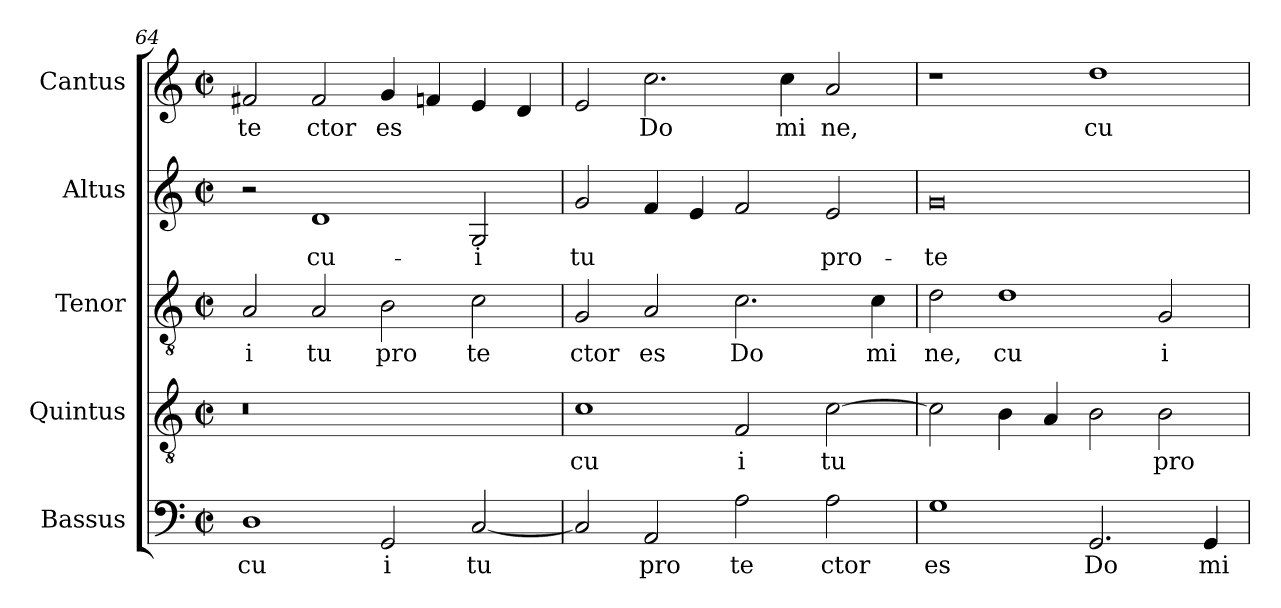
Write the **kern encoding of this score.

**kern	**text	**kern	**text	**kern	**text	**kern	**text	**kern	**text
*part5	*part5	*part4	*part4	*part3	*part3	*part2	*part2	*part1	*part1
*staff5	*staff5	*staff4	*staff4	*staff3	*staff3	*staff2	*staff2	*staff1	*staff1
*I"Bassus	*	*I"Quintus	*	*I"Tenor	*	*I"Altus	*	*I"Cantus	*
!!LO:LB:g=z
*clefF4	*	*clefGv2	*	*clefGv2	*	*clefG2	*	*clefG2	*
*k[]	*	*k[]	*	*k[]	*	*k[]	*	*k[]	*
*C:	*	*C:	*	*C:	*	*C:	*	*C:	*
*M2/2	*	*M2/2	*	*M2/2	*	*M2/2	*	*M2/2	*
*met(c|)	*	*met(c|)	*	*met(c|)	*	*met(c|)	*	*met(c|)	*
=64	=64	=64	=64	=64	=64	=64	=64	=64	=64
!	!LO:LY:b	!	!	!	!LO:LY:b:cj	!	!	!	!LO:LY:b:cj
1D	cu	0r	.	2A/	i	2r	.	2f#X/	-te
!	!	!	!	!	!LO:LY:b:cj	!	!LO:LY:b:cj	!	!LO:LY:b:cj
.	.	.	.	2A/	tu	1d	cu-	2f#/	ctor
!	!LO:LY:b	!	!	!	!LO:LY:b:cj	!	!	!	!LO:LY:b:cj
2GG/	i	.	.	2B\	pro	.	.	4g/	es
!	!	!	!	!	!	!	!	!	!LO:LY:b:cj
.	.	.	.	.	.	.	.	4fn/	.
!	!LO:LY:b	!	!	!	!LO:LY:b:cj	!	!LO:LY:b:cj	!	!LO:LY:b:cj
[<2C/	tu	.	.	2c\	te	2G/	-i	4e/	.
!	!	!	!	!	!	!	!	!	!LO:LY:b:cj
.	.	.	.	.	.	.	.	4d/	.
=65	=65	=65	=65	=65	=65	=65	=65	=65	=65
!	!LO:LY:b	!	!LO:LY:b:cj	!	!LO:LY:b:cj	!	!LO:LY:b:cj	!	!LO:LY:b:cj
2C/]	.	1c	cu	2G/	ctor	2g/	tu	2e/	.
!	!LO:LY:b	!	!	!	!LO:LY:b:cj	!	!LO:LY:b:cj	!	!LO:LY:b:cj
2AA/	pro	.	.	2A/	es	4f/	.	2.cc\	Do
!	!	!	!	!	!	!	!LO:LY:b:cj	!	!
.	.	.	.	.	.	4e/	.	.	.
!	!LO:LY:b	!	!LO:LY:b:cj	!	!LO:LY:b:cj	!	!LO:LY:b:cj	!	!
2A\	te	2F/	i	2.c\	Do	2f/	.	.	.
!	!	!	!	!	!	!	!	!	!LO:LY:b:cj
.	.	.	.	.	.	.	.	4cc\	mi
!	!LO:LY:b	!	!LO:LY:b:cj	!	!	!	!LO:LY:b:cj	!	!LO:LY:b:cj
2A\	ctor	[>2c\	tu	.	.	2e/	pro-	2a/	ne,
!	!	!	!	!	!LO:LY:b:cj	!	!	!	!
.	.	.	.	4c\	mi	.	.	.	.
=66	=66	=66	=66	=66	=66	=66	=66	=66	=66
!	!LO:LY:b	!	!LO:LY:b:cj	!	!LO:LY:b:cj	!	!LO:LY:b:cj	!	!
1G	es	2c\]	.	2d\	ne,	0g	-te-	1r	.
!	!	!	!LO:LY:b:cj	!	!LO:LY:b:cj	!	!	!	!
.	.	4B\	.	1d	cu	.	.	.	.
!	!	!	!LO:LY:b:cj	!	!	!	!	!	!
.	.	4A/	.	.	.	.	.	.	.
!	!LO:LY:b	!	!LO:LY:b:cj	!	!	!	!	!	!LO:LY:b:cj
2.GG/	Do	2B\	.	.	.	.	.	1dd	cu
!	!	!	!LO:LY:b:cj	!	!LO:LY:b:cj	!	!	!	!
.	.	2B\	pro	2G/	i	.	.	.	.
!	!LO:LY:b	!	!	!	!	!	!	!	!
4GG/	mi	.	.	.	.	.	.	.	.
=	=	=	=	=	=	=	=	=	=
*-	*-	*-	*-	*-	*-	*-	*-	*-	*-
